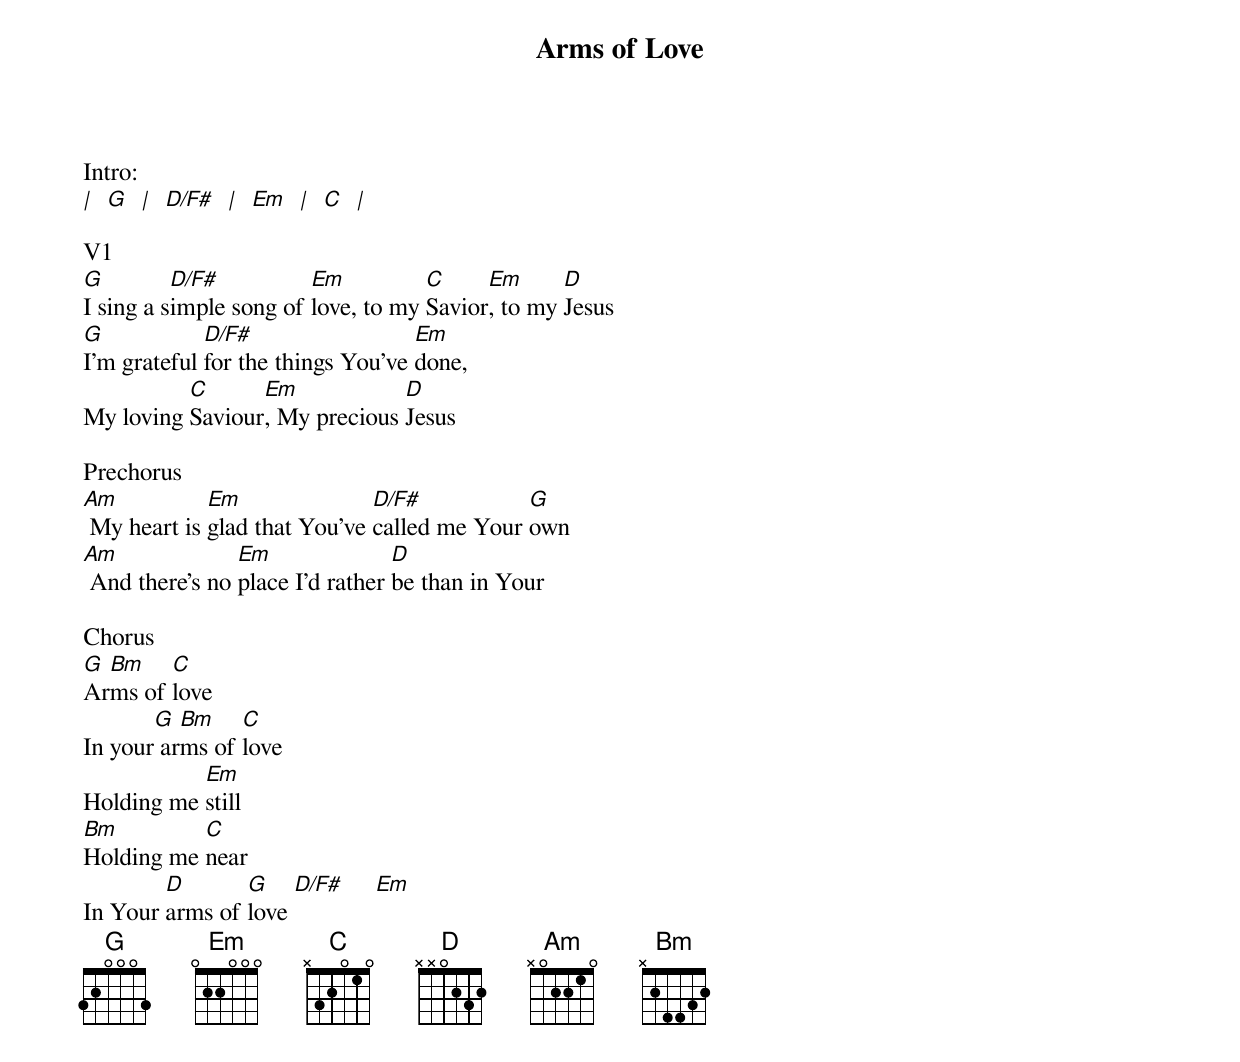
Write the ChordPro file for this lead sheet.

{title:Arms of Love}
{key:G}

Intro:
[|]  [G]  [|]  [D/F#]  [|]  [Em]  [|]  [C]  [|]

V1
[G]I sing a s[D/F#]imple song of [Em]love, to my [C]Savior[Em], to my [D]Jesus
[G]I'm grateful [D/F#]for the things You've [Em]done,
My loving [C]Saviour[Em], My precious [D]Jesus

Prechorus
[Am] My heart is [Em]glad that You've [D/F#]called me Your [G]own
[Am] And there's no [Em]place I'd rather [D]be than in Your

Chorus
[G]Ar[Bm]ms of [C]love
In your[G] ar[Bm]ms of [C]love
Holding me [Em]still
[Bm]Holding me [C]near
In Your [D]arms of [G]love [D/F#]     [Em]
